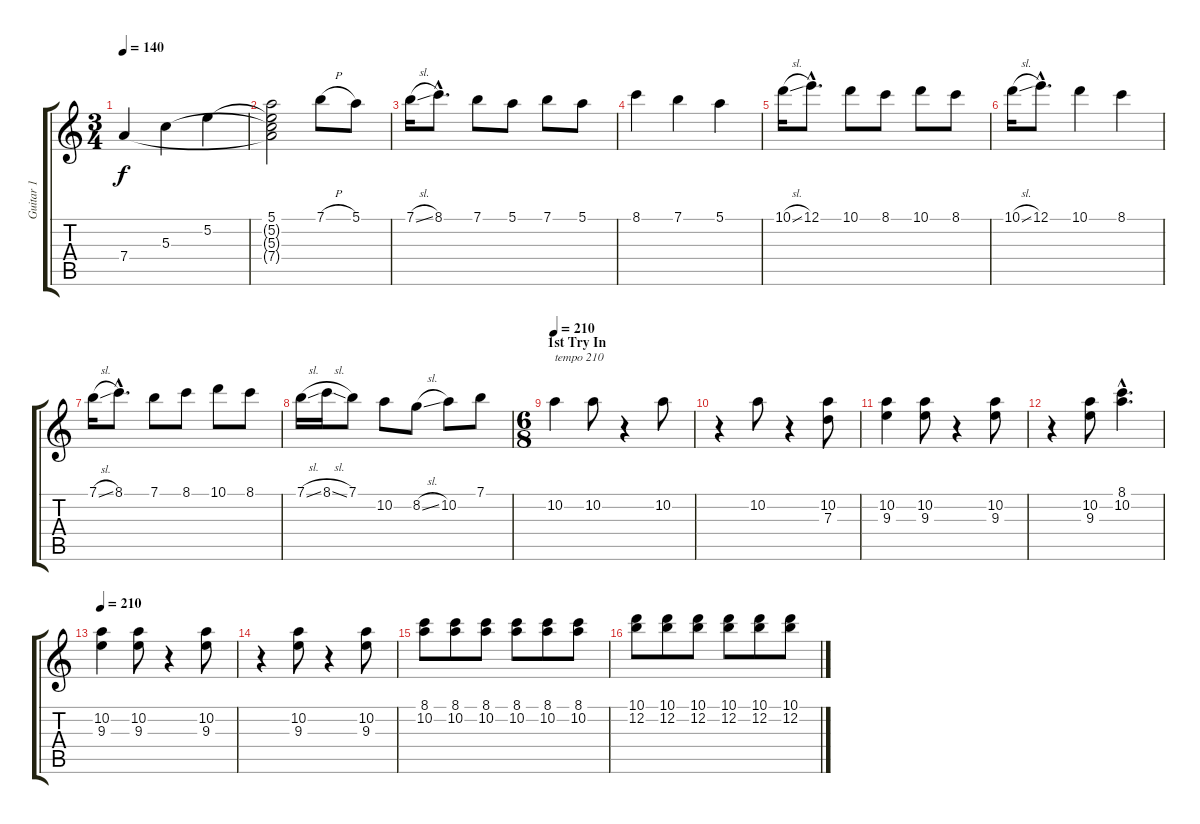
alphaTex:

\track ("Guitar 1" "Guitar 1") {instrument overdrivenguitar}
\staff {score tabs}
\tuning (E4 B3 G3 D3 A2 E2) {hide}
\ts (3 4)
\tempo 140
\clef g2
\ks c
7.4.4{dy f} 5.3.4 5.2.4 |
(5.1 5.2{t} 5.3{t} 7.4{t}).2 7.1{h}.8 5.1.8 |
7.1{sl}.16 8.1{hac}.8{d} 7.1.8 5.1.8 7.1.8 5.1.8 |
8.1.4 7.1.4 5.1.4 |
10.1{sl}.16 12.1{hac}.8{d} 10.1.8 8.1.8 10.1.8 8.1.8 |
10.1{sl}.16 12.1{hac}.8{d} 10.1.4 8.1.4 |
7.1{sl}.16 8.1{hac}.8{d} 7.1.8 8.1.8 10.1.8 8.1.8 |
7.1{sl}.16 8.1{sl}.16 7.1.8 10.2.8 8.2{sl}.8 10.2.8 7.1.8 |
\ts (6 8)
\section ("" "1st Try In")
\tempo 210
10.2.4{txt "tempo 210"} 10.2.8 r.4 10.2.8 |
r.4 10.2.8 r.4 (10.2 7.3).8 |
(10.2 9.3).4 (10.2 9.3).8 r.4 (10.2 9.3).8 |
r.4 (10.2 9.3).8 (8.1{hac} 10.2{hac}).4{d} |
\tempo 210
(10.2 9.3).4 (10.2 9.3).8 r.4 (10.2 9.3).8 |
r.4 (10.2 9.3).8 r.4 (10.2 9.3).8 |
(8.1 10.2).8 (8.1 10.2).8 (8.1 10.2).8 (8.1 10.2).8 (8.1 10.2).8 (8.1 10.2).8 |
(10.1 12.2).8 (10.1 12.2).8 (10.1 12.2).8 (10.1 12.2).8 (10.1 12.2).8 (10.1 12.2).8
